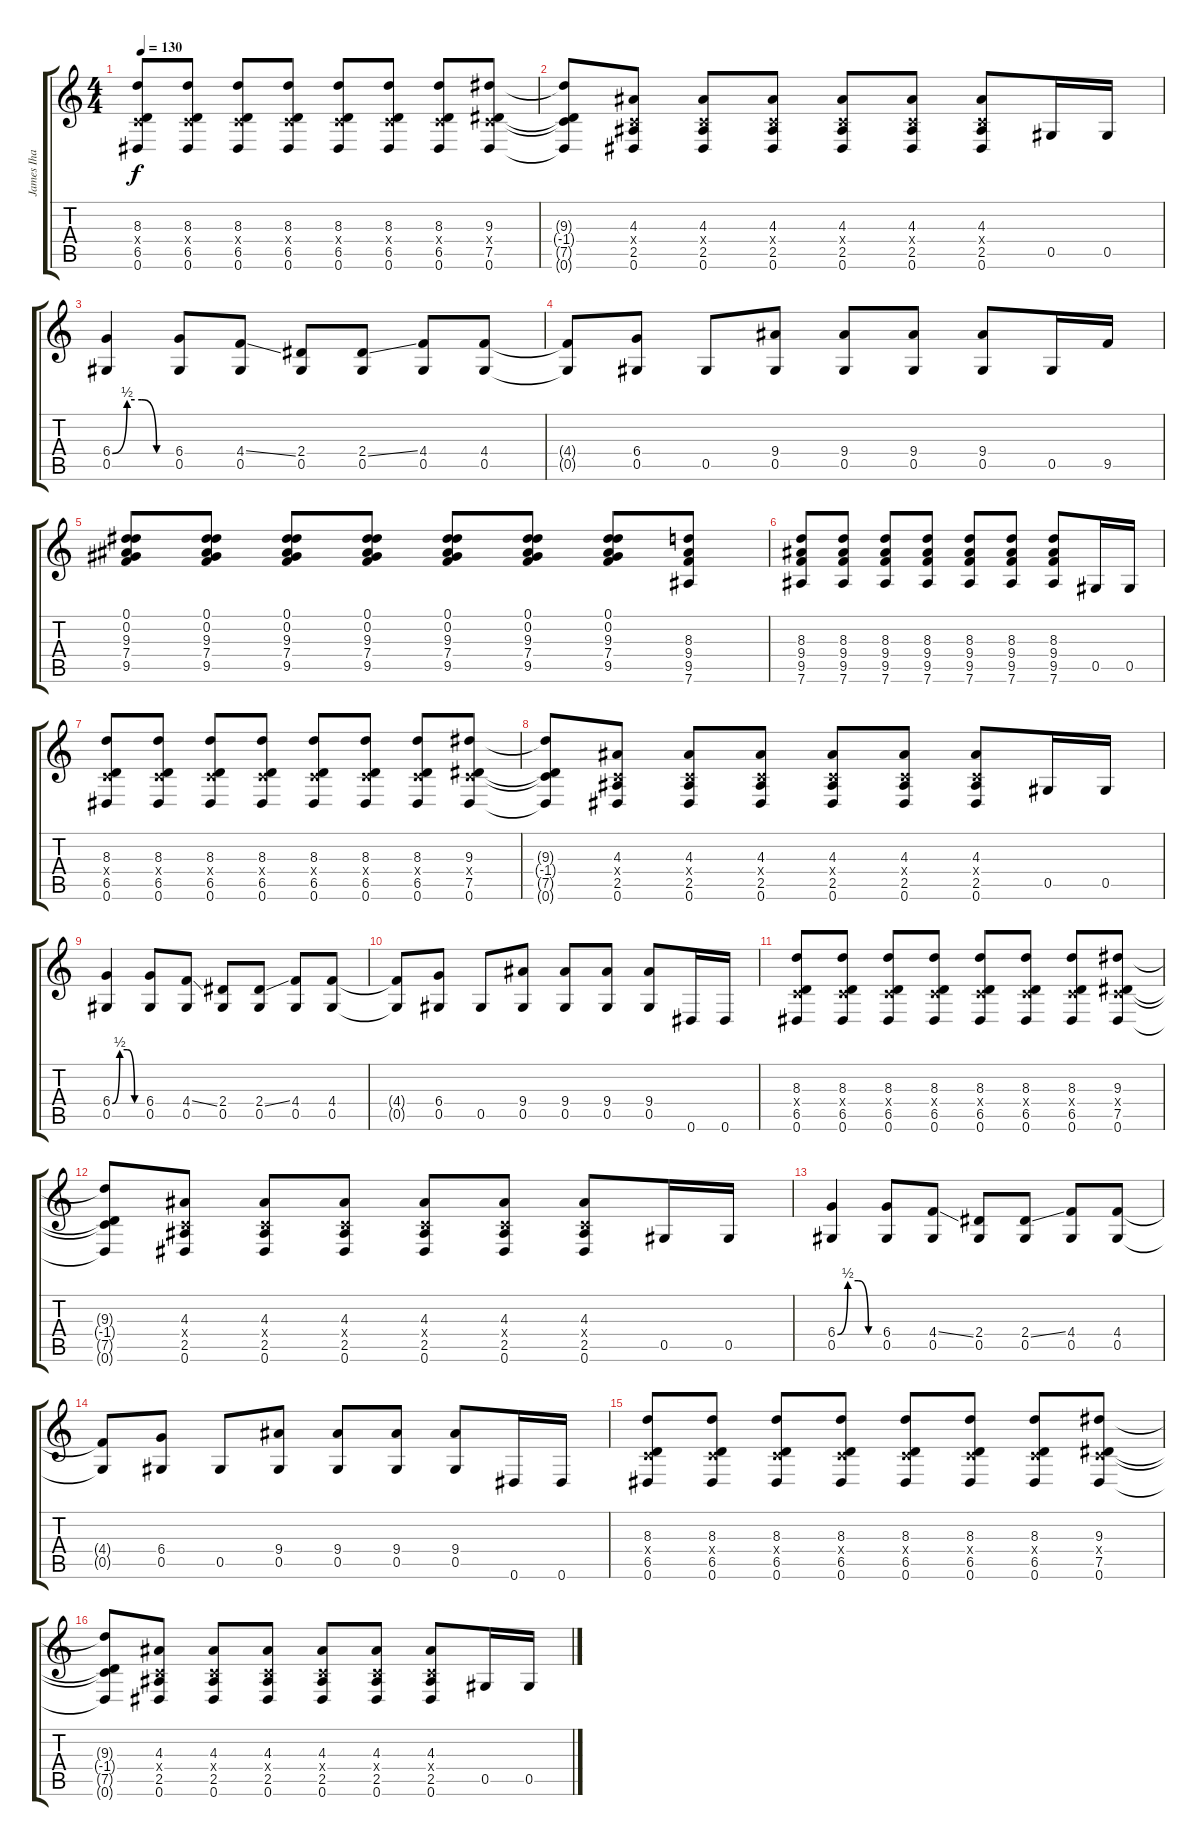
\track ("James Iha (Acoustic Guitar)" "James Iha ") {instrument acousticguitarnylon}
\staff {score tabs}
\tuning (Eb4 Bb3 Gb3 Db3 Ab2 Eb2) {hide}
\ts (4 4)
\tempo 130
\clef g2
\ks c
(8.3 -1.4{x} 6.5 0.6).8{dy f} (8.3 -1.4{x} 6.5 0.6).8 (8.3 -1.4{x} 6.5 0.6).8 (8.3 -1.4{x} 6.5 0.6).8 (8.3 -1.4{x} 6.5 0.6).8 (8.3 -1.4{x} 6.5 0.6).8 (8.3 -1.4{x} 6.5 0.6).8 (9.3 -1.4{x} 7.5 0.6).8 |
(9.3{t} -1.4{t} 7.5{t} 0.6{t}).8 (4.3 -1.4{x} 2.5 0.6).8 (4.3 -1.4{x} 2.5 0.6).8 (4.3 -1.4{x} 2.5 0.6).8 (4.3 -1.4{x} 2.5 0.6).8 (4.3 -1.4{x} 2.5 0.6).8 (4.3 -1.4{x} 2.5 0.6).8 0.5.16 0.5.16 |
(6.4{be (custom 0 0 15 2 30 2 45 0 60 0)} 0.5).4 (6.4 0.5).8 (4.4{ss} 0.5).8 (2.4 0.5).8 (2.4{ss} 0.5).8 (4.4 0.5).8 (4.4 0.5).8 |
(4.4{t} 0.5{t}).8 (6.4 0.5).8 0.5.8 (9.4 0.5).8 (9.4 0.5).8 (9.4 0.5).8 (9.4 0.5).8 0.5.16 9.5.16 |
(0.1 0.2 9.3 7.4 9.5).8 (0.1 0.2 9.3 7.4 9.5).8 (0.1 0.2 9.3 7.4 9.5).8 (0.1 0.2 9.3 7.4 9.5).8 (0.1 0.2 9.3 7.4 9.5).8 (0.1 0.2 9.3 7.4 9.5).8 (0.1 0.2 9.3 7.4 9.5).8 (8.3 9.4 9.5 7.6).8 |
(8.3 9.4 9.5 7.6).8 (8.3 9.4 9.5 7.6).8 (8.3 9.4 9.5 7.6).8 (8.3 9.4 9.5 7.6).8 (8.3 9.4 9.5 7.6).8 (8.3 9.4 9.5 7.6).8 (8.3 9.4 9.5 7.6).8 0.5.16 0.5.16 |
(8.3 -1.4{x} 6.5 0.6).8 (8.3 -1.4{x} 6.5 0.6).8 (8.3 -1.4{x} 6.5 0.6).8 (8.3 -1.4{x} 6.5 0.6).8 (8.3 -1.4{x} 6.5 0.6).8 (8.3 -1.4{x} 6.5 0.6).8 (8.3 -1.4{x} 6.5 0.6).8 (9.3 -1.4{x} 7.5 0.6).8 |
(9.3{t} -1.4{t} 7.5{t} 0.6{t}).8 (4.3 -1.4{x} 2.5 0.6).8 (4.3 -1.4{x} 2.5 0.6).8 (4.3 -1.4{x} 2.5 0.6).8 (4.3 -1.4{x} 2.5 0.6).8 (4.3 -1.4{x} 2.5 0.6).8 (4.3 -1.4{x} 2.5 0.6).8 0.5.16 0.5.16 |
(6.4{be (custom 0 0 15 2 30 2 45 0 60 0)} 0.5).4 (6.4 0.5).8 (4.4{ss} 0.5).8 (2.4 0.5).8 (2.4{ss} 0.5).8 (4.4 0.5).8 (4.4 0.5).8 |
(4.4{t} 0.5{t}).8 (6.4 0.5).8 0.5.8 (9.4 0.5).8 (9.4 0.5).8 (9.4 0.5).8 (9.4 0.5).8 0.6.16 0.6.16 |
(8.3 -1.4{x} 6.5 0.6).8 (8.3 -1.4{x} 6.5 0.6).8 (8.3 -1.4{x} 6.5 0.6).8 (8.3 -1.4{x} 6.5 0.6).8 (8.3 -1.4{x} 6.5 0.6).8 (8.3 -1.4{x} 6.5 0.6).8 (8.3 -1.4{x} 6.5 0.6).8 (9.3 -1.4{x} 7.5 0.6).8 |
(9.3{t} -1.4{t} 7.5{t} 0.6{t}).8 (4.3 -1.4{x} 2.5 0.6).8 (4.3 -1.4{x} 2.5 0.6).8 (4.3 -1.4{x} 2.5 0.6).8 (4.3 -1.4{x} 2.5 0.6).8 (4.3 -1.4{x} 2.5 0.6).8 (4.3 -1.4{x} 2.5 0.6).8 0.5.16 0.5.16 |
(6.4{be (custom 0 0 15 2 30 2 45 0 60 0)} 0.5).4 (6.4 0.5).8 (4.4{ss} 0.5).8 (2.4 0.5).8 (2.4{ss} 0.5).8 (4.4 0.5).8 (4.4 0.5).8 |
(4.4{t} 0.5{t}).8 (6.4 0.5).8 0.5.8 (9.4 0.5).8 (9.4 0.5).8 (9.4 0.5).8 (9.4 0.5).8 0.6.16 0.6.16 |
(8.3 -1.4{x} 6.5 0.6).8 (8.3 -1.4{x} 6.5 0.6).8 (8.3 -1.4{x} 6.5 0.6).8 (8.3 -1.4{x} 6.5 0.6).8 (8.3 -1.4{x} 6.5 0.6).8 (8.3 -1.4{x} 6.5 0.6).8 (8.3 -1.4{x} 6.5 0.6).8 (9.3 -1.4{x} 7.5 0.6).8 |
(9.3{t} -1.4{t} 7.5{t} 0.6{t}).8 (4.3 -1.4{x} 2.5 0.6).8 (4.3 -1.4{x} 2.5 0.6).8 (4.3 -1.4{x} 2.5 0.6).8 (4.3 -1.4{x} 2.5 0.6).8 (4.3 -1.4{x} 2.5 0.6).8 (4.3 -1.4{x} 2.5 0.6).8 0.5.16 0.5.16
